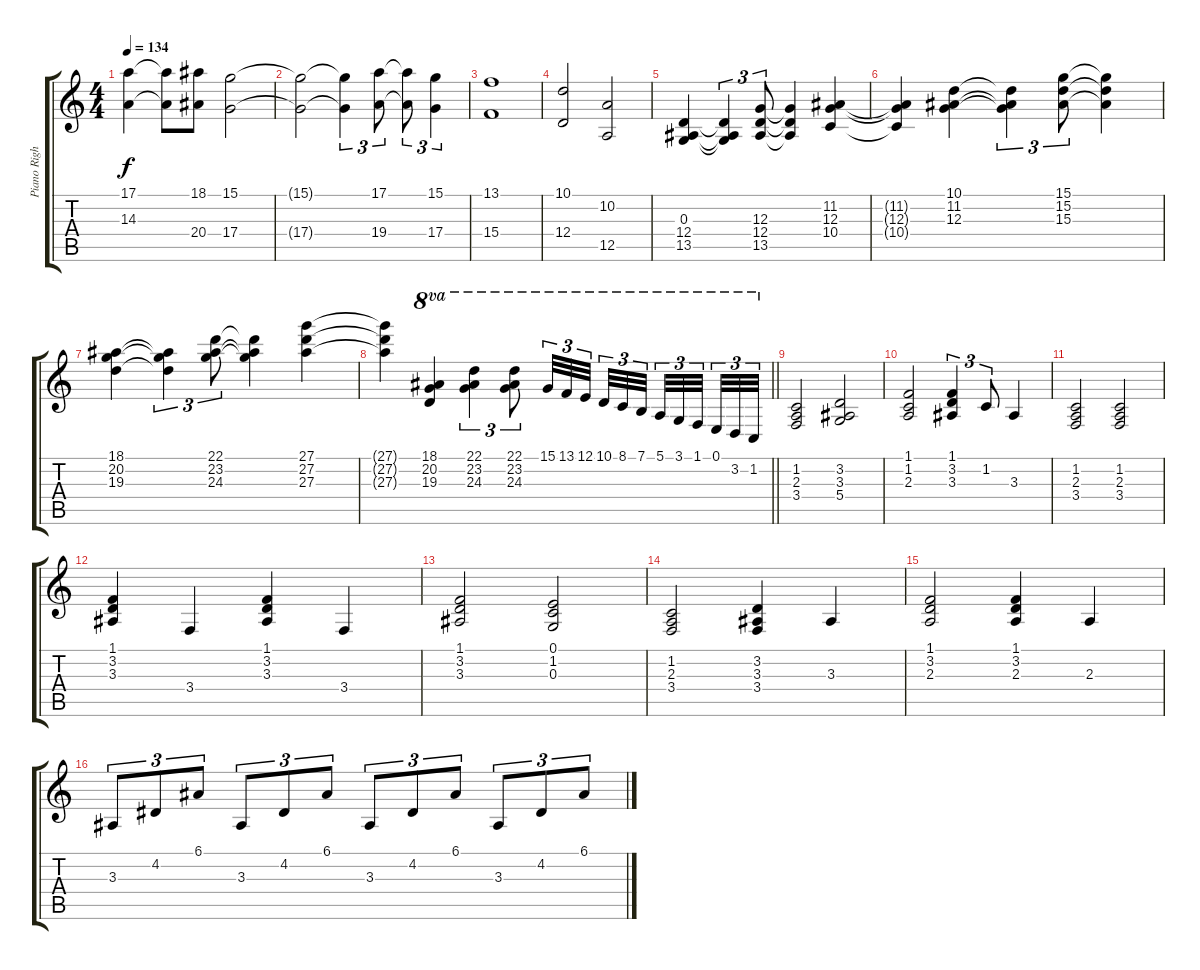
\track ("Piano Right" "Piano Righ") {instrument acousticgrandpiano}
\staff {score tabs}
\tuning (E4 B3 G3 D3 A2 E2) {hide}
\ts (4 4)
\tempo 134
\clef g2
\ks c
(17.1 14.3).4{dy f} (17.1{t} 14.3{t}).8 (18.1 20.4).8 (15.1 17.4).2 |
(15.1{t} 17.4{t}).2 (15.1{t} 17.4{t}).4{tu (3 2)} (17.1 19.4).8{tu (3 2)} (17.1{t} 19.4{t}).8{tu (3 2)} (15.1 17.4).4{tu (3 2)} |
(13.1 15.4).1 |
(10.1 12.4).2 (10.2 12.5).2 |
(0.3 12.4 13.5).4 (0.3{t} 12.4{t} 13.5{t}).4{tu (3 2)} (12.3 12.4 13.5).8{tu (3 2)} (12.3{t} 12.4{t} 13.5{t}).4 (11.2 12.3 10.4).4 |
(11.2{t} 12.3{t} 10.4{t}).4 (10.1 11.2 12.3).4 (10.1{t} 11.2{t} 12.3{t}).4{tu (3 2)} (15.1 15.2 15.3).8{tu (3 2)} (15.1{t} 15.2{t} 15.3{t}).4 |
(18.1 20.2 19.3).4 (18.1{t} 20.2{t} 19.3{t}).4{tu (3 2)} (22.1 23.2 24.3).8{tu (3 2)} (22.1{t} 23.2{t} 24.3{t}).4 (27.1 27.2 27.3).4 |
\barLineRight lightlight
(27.1{t} 27.2{t} 27.3{t}).4 (18.1 20.2 19.3).4{ot 8va} (22.1 23.2 24.3).4{tu (3 2) ot 8va} (22.1 23.2 24.3).8{tu (3 2) ot 8va} 15.1.32{tu (3 2) ot 8va} 13.1.32{tu (3 2) ot 8va} 12.1.32{tu (3 2) ot 8va beam splitsecondary} 10.1.32{tu (3 2) ot 8va} 8.1.32{tu (3 2) ot 8va} 7.1.32{tu (3 2) ot 8va beam splitsecondary} 5.1.32{tu (3 2) ot 8va} 3.1.32{tu (3 2) ot 8va} 1.1.32{tu (3 2) ot 8va beam splitsecondary} 0.1.32{tu (3 2) ot 8va} 3.2.32{tu (3 2) ot 8va} 1.2.32{tu (3 2) ot 8va} |
(1.2 2.3 3.4).2 (3.2 3.3 5.4).2 |
(1.1 1.2 2.3).2 (1.1 3.2 3.3).4{tu (3 2)} 1.2.8{tu (3 2)} 3.3.4 |
(1.2 2.3 3.4).2 (1.2 2.3 3.4).2 |
(1.1 3.2 3.3).4 3.4.4 (1.1 3.2 3.3).4 3.4.4 |
(1.1 3.2 3.3).2 (0.1 1.2 0.3).2 |
(1.2 2.3 3.4).2 (3.2 3.3 3.4).4 3.3.4 |
(1.1 3.2 2.3).2 (1.1 3.2 2.3).4 2.3.4 |
3.3.8{tu (3 2)} 4.2.8{tu (3 2)} 6.1.8{tu (3 2)} 3.3.8{tu (3 2)} 4.2.8{tu (3 2)} 6.1.8{tu (3 2)} 3.3.8{tu (3 2)} 4.2.8{tu (3 2)} 6.1.8{tu (3 2)} 3.3.8{tu (3 2)} 4.2.8{tu (3 2)} 6.1.8{tu (3 2)}
